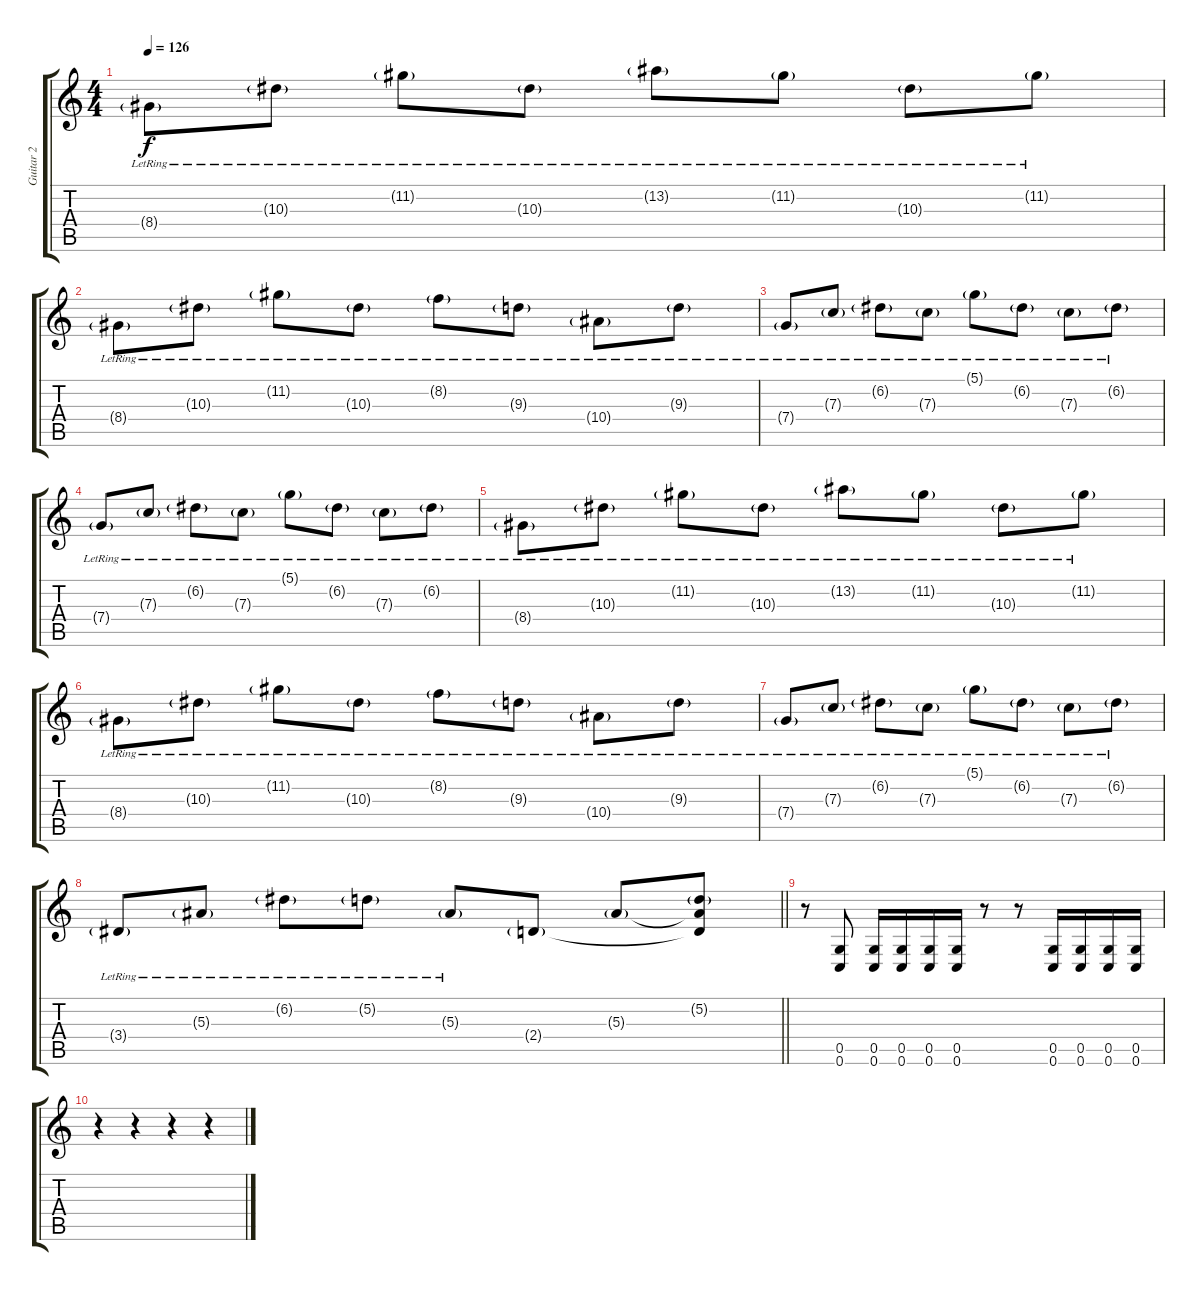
\track ("Guitar 2" "Guitar 2") {instrument overdrivenguitar}
\staff {score tabs}
\tuning (D4 A3 F3 C3 G2 C2) {hide}
\ts (4 4)
\tempo 126
\clef g2
\ks c
8.4{g lr}.8{dy f} 10.3{g lr}.8 11.2{g lr}.8 10.3{g lr}.8 13.2{g lr}.8 11.2{g lr}.8 10.3{g lr}.8 11.2{g lr}.8 |
8.4{g lr}.8 10.3{g lr}.8 11.2{g lr}.8 10.3{g lr}.8 8.2{g lr}.8 9.3{g lr}.8 10.4{g lr}.8 9.3{g lr}.8 |
7.4{g lr}.8 7.3{g lr}.8 6.2{g lr}.8 7.3{g lr}.8 5.1{g lr}.8 6.2{g lr}.8 7.3{g lr}.8 6.2{g lr}.8 |
7.4{g lr}.8 7.3{g lr}.8 6.2{g lr}.8 7.3{g lr}.8 5.1{g lr}.8 6.2{g lr}.8 7.3{g lr}.8 6.2{g lr}.8 |
8.4{g lr}.8 10.3{g lr}.8 11.2{g lr}.8 10.3{g lr}.8 13.2{g lr}.8 11.2{g lr}.8 10.3{g lr}.8 11.2{g lr}.8 |
8.4{g lr}.8 10.3{g lr}.8 11.2{g lr}.8 10.3{g lr}.8 8.2{g lr}.8 9.3{g lr}.8 10.4{g lr}.8 9.3{g lr}.8 |
7.4{g lr}.8 7.3{g lr}.8 6.2{g lr}.8 7.3{g lr}.8 5.1{g lr}.8 6.2{g lr}.8 7.3{g lr}.8 6.2{g lr}.8 |
\barLineRight lightlight
3.4{g lr}.8 5.3{g lr}.8 6.2{g lr}.8 5.2{g lr}.8 5.3{g lr}.8 2.4{g}.8 5.3{g}.8 (5.2{g} 5.3{t} 2.4{t}).8 |
r.8 (0.5 0.6).8 (0.5 0.6).16 (0.5 0.6).16 (0.5 0.6).16 (0.5 0.6).16 r.8 r.8 (0.5 0.6).16 (0.5 0.6).16 (0.5 0.6).16 (0.5 0.6).16 |
r.4 r.4 r.4 r.4
